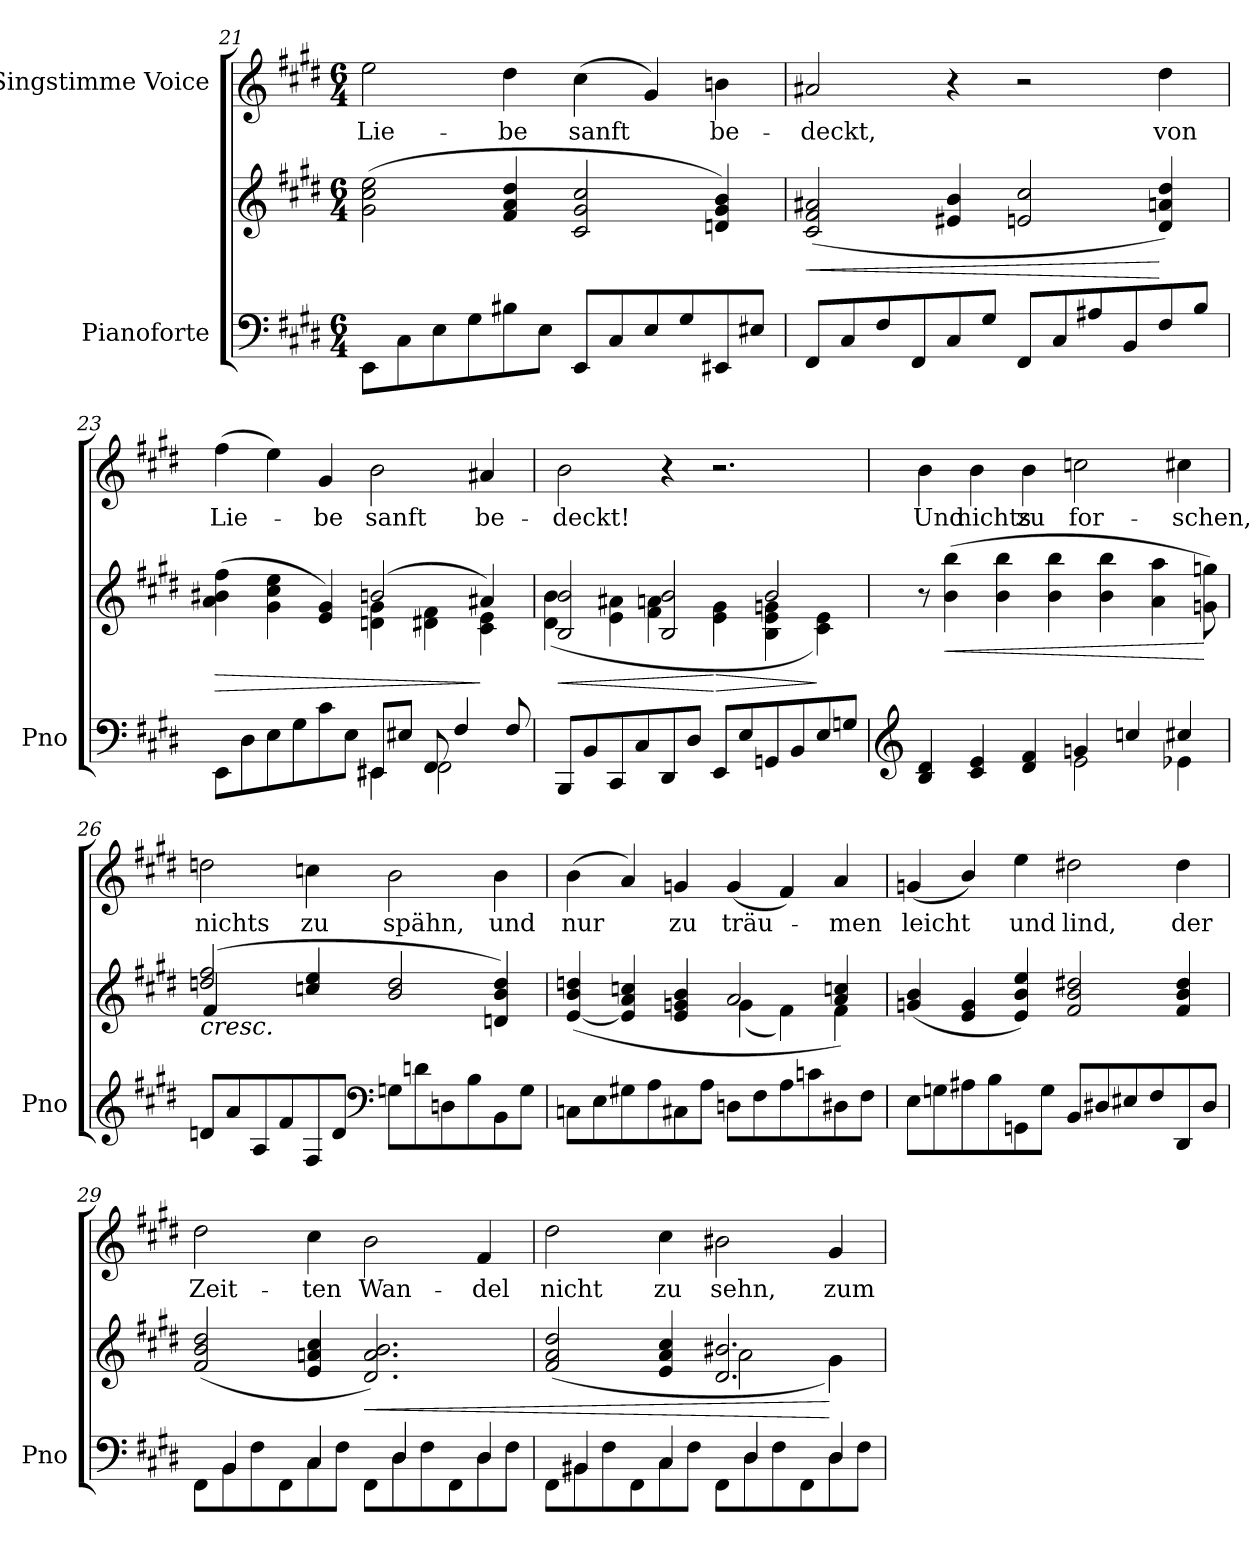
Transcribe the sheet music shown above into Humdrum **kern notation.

**kern	**kern	**dynam	**kern	**text
*part2	*part2	*part2	*part1	*part1
*staff3	*staff2	*staff2/3	*staff1	*staff1
*I"Pianoforte	*	*	*I"Singstimme Voice	*
*I'Pno	*	*	*	*
*clefF4	*clefG2	*	*clefG2	*
*k[f#c#g#d#]	*k[f#c#g#d#]	*	*k[f#c#g#d#]	*
*M6/4	*M6/4	*	*M6/4	*
=21	=21	=21	=21	=21
8EE\L	(>2g#\ 2cc#\ 2ee\	.	2ee\	Lie-
8C#\	.	.	.	.
8E\	.	.	.	.
8G#\	.	.	.	.
8B#X\	4f#/ 4a/ 4dd#/	.	4dd#\	-be
8E\J	.	.	.	.
8EE/L	2c#/ 2g#/ 2cc#/	.	(>4cc#\	sanft
8C#/	.	.	.	.
8E/	.	.	4g#/)	.
8G#/	.	.	.	.
8EE#X/	4dn/ 4g#/ 4b/)	.	4bn\	be-
8E#X/J	.	.	.	.
=22	=22	=22	=22	=22
!	!	!LO:HP:b	!	!
8FF#/L	(>2c#/ 2f#/ 2a#X/	<	2a#X/	-deckt,
8C#/	.	.	.	.
8F#/	.	.	.	.
8FF#/	.	.	.	.
8C#/	4e#X/ 4b/	.	4r	.
8G#/J	.	.	.	.
8FF#/L	2en/ 2cc#/	.	2r	.
8C#/	.	.	.	.
8A#X/	.	.	.	.
8BB/	.	.	.	.
8F#/	4d#/ 4an/ 4dd#/)	[	4dd#\	von
8B/J	.	.	.	.
=23	=23	=23	=23	=23
*^	*	*	*	*
!	!	!	!LO:HP:b	!	!
*	*	*^	*	*	*
8EE\L	2.ryy	(>4a\ 4b#X\ 4ff#\	2.ryy	>	(>4ff#\	Lie-
8D#\	.	.	.	.	.	.
8E\	.	4g#\ 4cc#\ 4ee\	.	.	4ee\)	.
8G#\	.	.	.	.	.	.
8c#\	.	4e/ 4g#/)	.	.	4g#/	-be
8E\J	.	.	.	.	.	.
8EE#X/L	4EE#\	(2bn/	4dn\ 4g#\	.	2b\	sanft
8E#X/J	.	.	.	.	.	.
8FF#/	2FF#\	.	4d#X\ 4f#\	.	.	.
4F#/	.	.	.	.	.	.
.	.	4a#X/)	4c#\ 4e\	]	4a#X/	be-
8F#/	.	.	.	.	.	.
*v	*v	*	*	*	*	*
=24	=24	=24	=24	=24	=24
!	!	!	!LO:HP:b	!	!
8BBB/L	2B/ 2b/	(>4d#\ 4b\	<	2b\	-deckt!
8BB/	.	.	.	.	.
8CC#/	.	4e\ 4a#X\	.	.	.
8C#/	.	.	.	.	.
8DD#/	2B/ 2b/	4f#\ 4an\	.	4r	.
8D#/J	.	.	.	.	.
!	!	!	!LO:HP:n=1:b	!	!
8EE/L	.	4e\ 4g#\	[ >	2.r	.
8E/	.	.	.	.	.
8GGn/	2b/	4B\ 4e\ 4gn\	.	.	.
8BB/	.	.	.	.	.
8E/	.	4c#\ 4e\)	]	.	.
8Gn/J	.	.	.	.	.
*	*v	*v	*	*	*
=25	=25	=25	=25	=25
*clefG2	*	*	*	*
*^	*	*	*	*
4B/ 4d#/	2.ryy	8r	.	4b\	Und
!	!	!	!LO:HP:b	!	!
.	.	(>4b\ 4bb\	<	.	.
4c#/ 4e/	.	.	.	4b\	nichts
.	.	4b\ 4bb\	.	.	.
4d#/ 4f#/	.	.	.	4b\	zu
.	.	4b\ 4bb\	.	.	.
4gn/	2e\	.	.	2ccn\	for-
.	.	4b\ 4bb\	.	.	.
4ccn/	.	.	.	.	.
.	.	4a\ 4aa\	.	.	.
4cc#X/	4e-X\	.	.	4cc#X\	-schen,
.	.	8gn\ 8ggn\)	[	.	.
*v	*v	*	*	*	*
=26	=26	=26	=26	=26
*	*^	*	*	*
!	!LO:TX:b:i:t=cresc.	!	!	!	!
8dn/L	(>2ddn/ 2ff#/	4f#/	.	2ddn\	nichts
8a/	.	.	.	.	.
8A/	.	1ryy	.	.	.
8f#/	.	.	.	.	.
8F#/	4ccn/ 4ee/	.	.	4ccn\	zu
8d/J	.	.	.	.	.
*clefF4	*	*	*	*	*
8Gn\L	2b/ 2dd/	.	.	2b\	spähn,
8dn\	.	.	.	.	.
8Dn\	.	.	.	.	.
8B\	.	.	.	.	.
8BB\	4dn/ 4b/ 4dd/)	4ryy	.	4b\	und
8G\J	.	.	.	.	.
=27	=27	=27	=27	=27	=27
8Cn\L	(>[<4e/ 4b/ 4ddn/	2.ryy	.	(>4b\	nur
8E\	.	.	.	.	.
8G#X\	4e/] 4a/ 4ccn/	.	.	4a/)	.
8A\	.	.	.	.	.
8C#X\	4e/ 4gn/ 4b/	.	.	4gn/	zu
8A\J	.	.	.	.	.
8Dn\L	2a/	(4g\	.	(<4g/	träu-
8F#\	.	.	.	.	.
8A\	.	4f#\)	.	4f#/)	.
8cn\	.	.	.	.	.
8D#X\	4a/ 4ccn/)	4f#\	.	4a/	-men
8F#\J	.	.	.	.	.
*	*v	*v	*	*	*
=28	=28	=28	=28	=28
8E\L	(>4gn/ 4b/	.	(<4gn/	leicht
8Gn\	.	.	.	.
8A#X\	4e/ 4g/	.	4b/)	.
8B\	.	.	.	.
8GGn\	4e/ 4b/ 4ee/)	.	4ee\	und
8G\J	.	.	.	.
8BB/L	2f#/ 2b/ 2dd#X/	.	2dd#X\	lind,
8D#X/	.	.	.	.
8E#X/	.	.	.	.
8F#/	.	.	.	.
8DD#/	4f#/ 4b/ 4dd#/	.	4dd#\	der
8D#/J	.	.	.	.
=29	=29	=29	=29	=29
*^	*	*	*	*
8FF#\L	8ryy	(<2f#/ 2b/ 2dd#/	.	2dd#\	Zeit-
8BB\	4BB/	.	.	.	.
8F#\	.	.	.	.	.
8FF#\	8ryy	.	.	.	.
8C#\	4C#/	4e/ 4an/ 4cc#/	.	4cc#\	-ten
8F#\J	.	.	.	.	.
!	!	!	!LO:HP:b	!	!
8FF#\L	8ryy	2.d#/ 2.a/ 2.b/)	<	2b\	Wan-
8D#\	4D#/	.	.	.	.
8F#\	.	.	.	.	.
8FF#\	8ryy	.	.	.	.
8D#\	4D#/	.	.	4f#/	-del
8F#\J	.	.	.	.	.
=30	=30	=30	=30	=30	=30
*	*	*^	*	*	*
8FF#\L	8ryy	(2f#/ 2a/ 2dd#/	2.ryy	.	2dd#\	nicht
8BB#X\	4BB#/	.	.	.	.	.
8F#\	.	.	.	.	.	.
8FF#\	8ryy	.	.	.	.	.
8C#\	4C#/	4e/ 4a/ 4cc#/	.	.	4cc#\	zu
8F#\J	.	.	.	.	.	.
8FF#\L	8ryy	2.d#/ 2.b#X/	2a\	.	2b#X\	sehn,
8D#\	4D#/	.	.	.	.	.
8F#\	.	.	.	.	.	.
8FF#\	8ryy	.	.	.	.	.
8D#\	4D#/	.	4g#\)	[	4g#/	zum
8F#\J	.	.	.	.	.	.
*v	*v	*	*	*	*	*
*	*v	*v	*	*	*
=	=	=	=	=
*-	*-	*-	*-	*-
